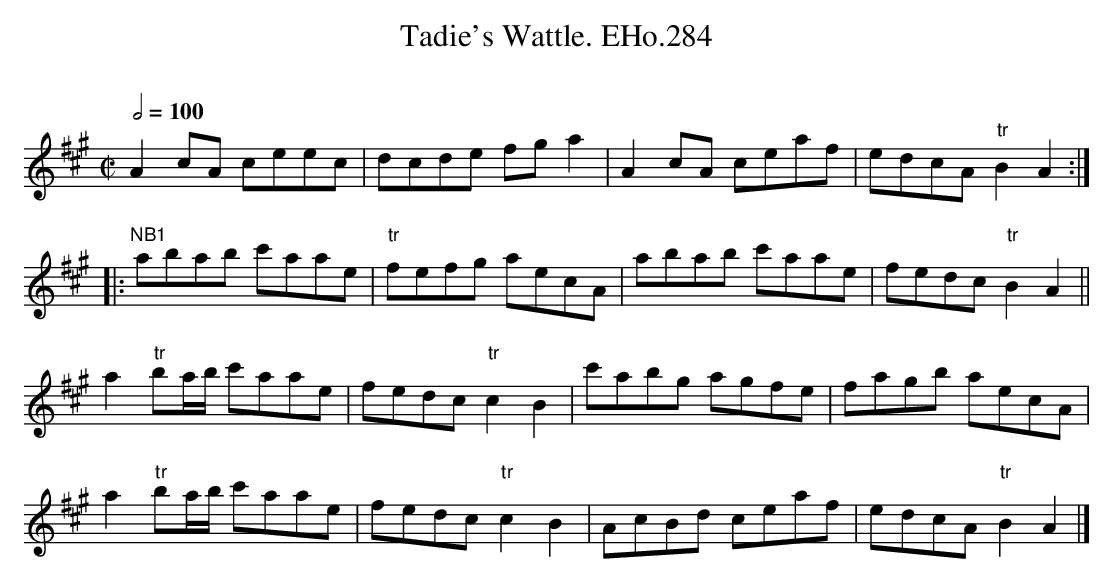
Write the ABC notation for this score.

X:1
T:Tadie's Wattle. EHo.284
M:C|
L:1/8
Q:1/2=100
O:
K:A
A2cA ceec | dcde fg a2 | A2cA ceaf | edcA "tr"B2A2 :|
|:"NB1" abab c'aae | "tr"fefg aecA | abab c'aae | fedc "tr"B2 A2 ||
a2"tr"ba/b/ c'aae | fedc "tr"c2B2 | c'abg agfe | fagb aecA  |
a2"tr"ba/b/ c'aae | fedc "tr"c2B2 | AcBd ceaf | edcA "tr"B2A2 |]
